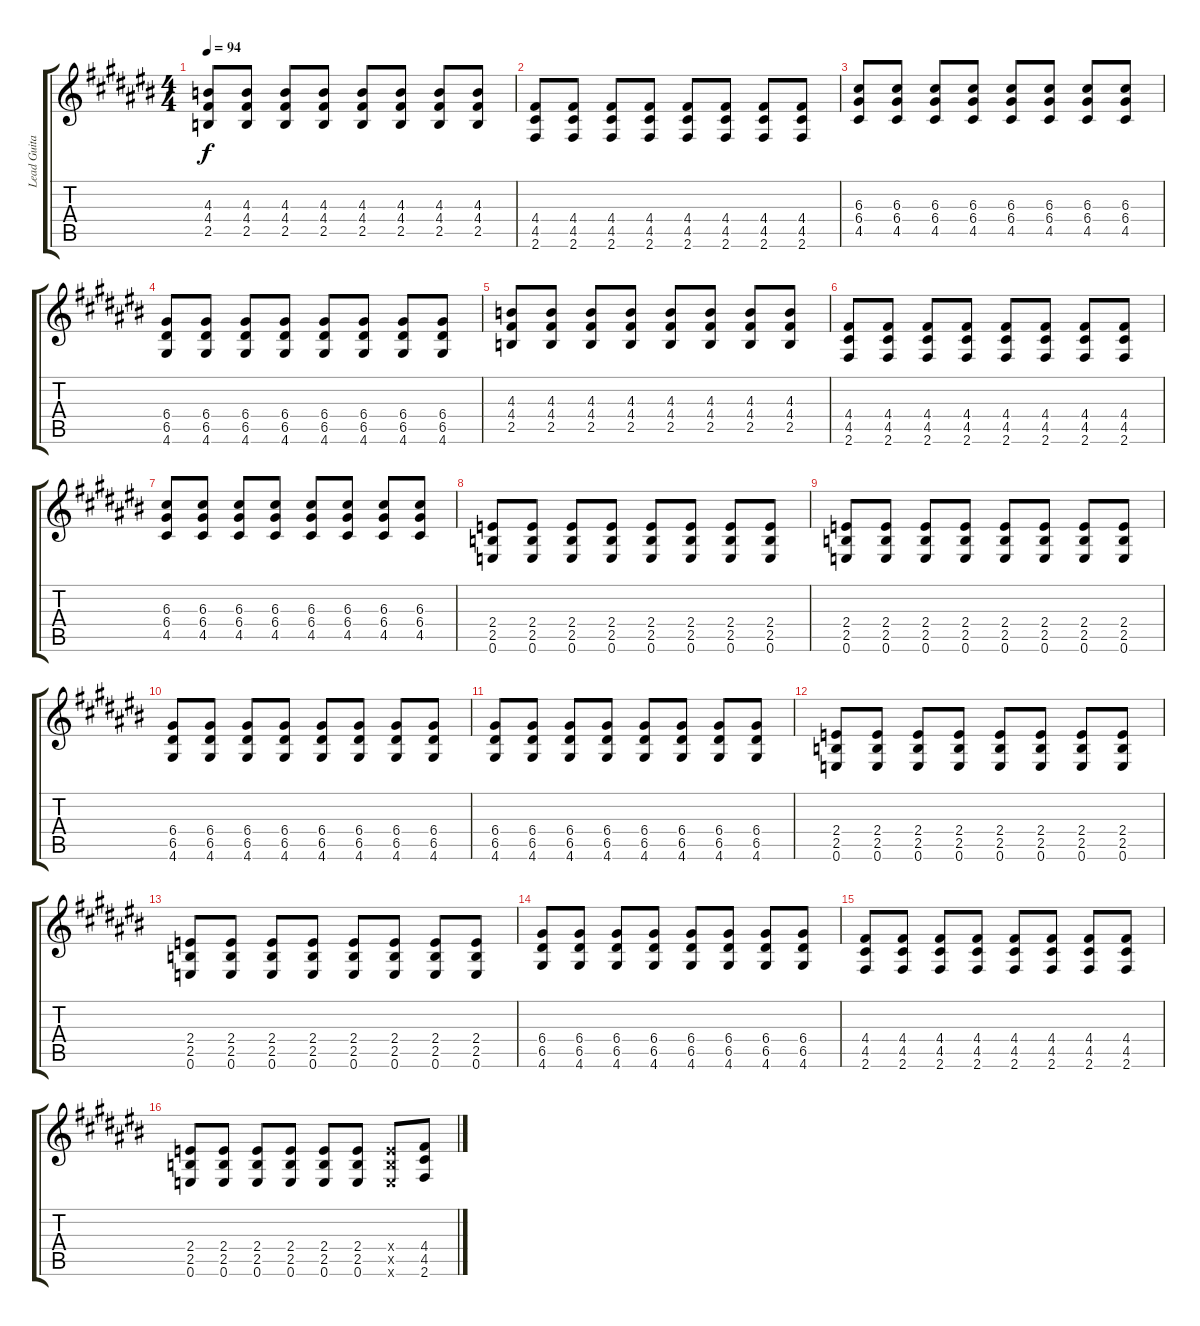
\track ("Lead Guitar" "Lead Guita") {instrument distortionguitar}
\staff {score tabs}
\tuning (E4 B3 G3 D3 A2 E2) {hide}
\ts (4 4)
\tempo 94
\clef g2
\ks c#
(4.3 4.4 2.5).8{dy f} (4.3 4.4 2.5).8 (4.3 4.4 2.5).8 (4.3 4.4 2.5).8 (4.3 4.4 2.5).8 (4.3 4.4 2.5).8 (4.3 4.4 2.5).8 (4.3 4.4 2.5).8 |
(4.4 4.5 2.6).8 (4.4 4.5 2.6).8 (4.4 4.5 2.6).8 (4.4 4.5 2.6).8 (4.4 4.5 2.6).8 (4.4 4.5 2.6).8 (4.4 4.5 2.6).8 (4.4 4.5 2.6).8 |
(6.3 6.4 4.5).8 (6.3 6.4 4.5).8 (6.3 6.4 4.5).8 (6.3 6.4 4.5).8 (6.3 6.4 4.5).8 (6.3 6.4 4.5).8 (6.3 6.4 4.5).8 (6.3 6.4 4.5).8 |
(6.4 6.5 4.6).8 (6.4 6.5 4.6).8 (6.4 6.5 4.6).8 (6.4 6.5 4.6).8 (6.4 6.5 4.6).8 (6.4 6.5 4.6).8 (6.4 6.5 4.6).8 (6.4 6.5 4.6).8 |
(4.3 4.4 2.5).8 (4.3 4.4 2.5).8 (4.3 4.4 2.5).8 (4.3 4.4 2.5).8 (4.3 4.4 2.5).8 (4.3 4.4 2.5).8 (4.3 4.4 2.5).8 (4.3 4.4 2.5).8 |
(4.4 4.5 2.6).8 (4.4 4.5 2.6).8 (4.4 4.5 2.6).8 (4.4 4.5 2.6).8 (4.4 4.5 2.6).8 (4.4 4.5 2.6).8 (4.4 4.5 2.6).8 (4.4 4.5 2.6).8 |
(6.3 6.4 4.5).8 (6.3 6.4 4.5).8 (6.3 6.4 4.5).8 (6.3 6.4 4.5).8 (6.3 6.4 4.5).8 (6.3 6.4 4.5).8 (6.3 6.4 4.5).8 (6.3 6.4 4.5).8 |
(2.4 2.5 0.6).8 (2.4 2.5 0.6).8 (2.4 2.5 0.6).8 (2.4 2.5 0.6).8 (2.4 2.5 0.6).8 (2.4 2.5 0.6).8 (2.4 2.5 0.6).8 (2.4 2.5 0.6).8 |
(2.4 2.5 0.6).8 (2.4 2.5 0.6).8 (2.4 2.5 0.6).8 (2.4 2.5 0.6).8 (2.4 2.5 0.6).8 (2.4 2.5 0.6).8 (2.4 2.5 0.6).8 (2.4 2.5 0.6).8 |
(6.4 6.5 4.6).8 (6.4 6.5 4.6).8 (6.4 6.5 4.6).8 (6.4 6.5 4.6).8 (6.4 6.5 4.6).8 (6.4 6.5 4.6).8 (6.4 6.5 4.6).8 (6.4 6.5 4.6).8 |
(6.4 6.5 4.6).8 (6.4 6.5 4.6).8 (6.4 6.5 4.6).8 (6.4 6.5 4.6).8 (6.4 6.5 4.6).8 (6.4 6.5 4.6).8 (6.4 6.5 4.6).8 (6.4 6.5 4.6).8 |
(2.4 2.5 0.6).8 (2.4 2.5 0.6).8 (2.4 2.5 0.6).8 (2.4 2.5 0.6).8 (2.4 2.5 0.6).8 (2.4 2.5 0.6).8 (2.4 2.5 0.6).8 (2.4 2.5 0.6).8 |
(2.4 2.5 0.6).8 (2.4 2.5 0.6).8 (2.4 2.5 0.6).8 (2.4 2.5 0.6).8 (2.4 2.5 0.6).8 (2.4 2.5 0.6).8 (2.4 2.5 0.6).8 (2.4 2.5 0.6).8 |
(6.4 6.5 4.6).8 (6.4 6.5 4.6).8 (6.4 6.5 4.6).8 (6.4 6.5 4.6).8 (6.4 6.5 4.6).8 (6.4 6.5 4.6).8 (6.4 6.5 4.6).8 (6.4 6.5 4.6).8 |
(4.4 4.5 2.6).8 (4.4 4.5 2.6).8 (4.4 4.5 2.6).8 (4.4 4.5 2.6).8 (4.4 4.5 2.6).8 (4.4 4.5 2.6).8 (4.4 4.5 2.6).8 (4.4 4.5 2.6).8 |
(2.4 2.5 0.6).8 (2.4 2.5 0.6).8 (2.4 2.5 0.6).8 (2.4 2.5 0.6).8 (2.4 2.5 0.6).8 (2.4 2.5 0.6).8 (2.4{x} 2.5{x} 0.6{x}).8 (4.4 4.5 2.6).8
